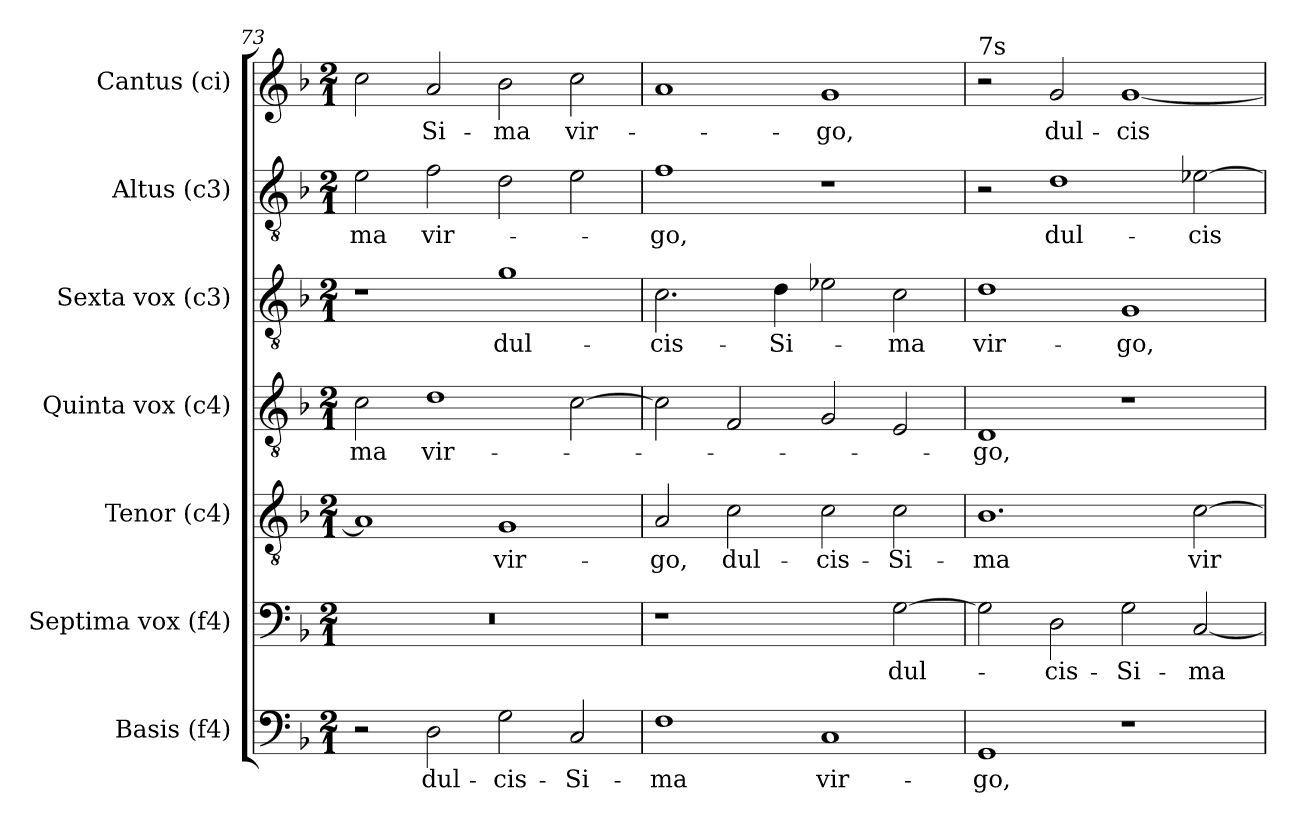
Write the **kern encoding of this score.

**kern	**text	**kern	**text	**kern	**text	**kern	**text	**kern	**text	**kern	**text	**kern	**text
*part7	*part7	*part6	*part6	*part5	*part5	*part4	*part4	*part3	*part3	*part2	*part2	*part1	*part1
*staff7	*staff7	*staff6	*staff6	*staff5	*staff5	*staff4	*staff4	*staff3	*staff3	*staff2	*staff2	*staff1	*staff1
*I"Basis (f4)	*	*I"Septima vox (f4)	*	*I"Tenor (c4)	*	*I"Quinta vox (c4)	*	*I"Sexta vox (c3)	*	*I"Altus (c3)	*	*I"Cantus (ci)	*
*I'B	*	*I'Sept.	*	*I'T	*	*I'Q	*	*I'Sexta	*	*I'A	*	*I'C	*
*clefF4	*	*clefF4	*	*clefGv2	*	*clefGv2	*	*clefGv2	*	*clefGv2	*	*clefG2	*
*k[b-]	*	*k[b-]	*	*k[b-]	*	*k[b-]	*	*k[b-]	*	*k[b-]	*	*k[b-]	*
*F:	*	*F:	*	*F:	*	*F:	*	*F:	*	*F:	*	*F:	*
*M2/1	*	*M2/1	*	*M2/1	*	*M2/1	*	*M2/1	*	*M2/1	*	*M2/1	*
=73	=73	=73	=73	=73	=73	=73	=73	=73	=73	=73	=73	=73	=73
!	!	!	!	!	!	!	!LO:LY:b:cj	!	!	!	!LO:LY:b:cj	!	!
2r	.	0r	.	1A]	.	2c\	-ma	1r	.	2e\	-ma	2cc\	.
!	!LO:LY:b:cj	!	!	!	!	!	!LO:LY:b:cj	!	!	!	!LO:LY:b:cj	!	!LO:LY:b:cj
2D\	dul-	.	.	.	.	1d	vir-	.	.	2f\	vir-	2a/	-Si-
!	!LO:LY:b:cj	!	!	!	!LO:LY:b:cj	!	!	!	!LO:LY:b:cj	!	!	!	!LO:LY:b:cj
2G\	-cis-	.	.	1G	vir-	.	.	1g	dul-	2d\	.	2b-\	-ma
!	!LO:LY:b:cj	!	!	!	!	!	!	!	!	!	!	!	!LO:LY:b:cj
2C/	-Si-	.	.	.	.	[>2c\	.	.	.	2e\	.	2cc\	vir-
=74	=74	=74	=74	=74	=74	=74	=74	=74	=74	=74	=74	=74	=74
!	!LO:LY:b:cj	!	!	!	!LO:LY:b:cj	!	!	!	!LO:LY:b:cj	!	!LO:LY:b:cj	!	!
1F	-ma	1r	.	2A/	-go,	2c\]	.	2.c\	-cis-	1f	-go,	1a	.
!	!	!	!	!	!LO:LY:b:cj	!	!	!	!	!	!	!	!
.	.	.	.	2c\	dul-	2F/	.	.	.	.	.	.	.
!	!	!	!	!	!	!	!	!	!LO:LY:b:cj	!	!	!	!
.	.	.	.	.	.	.	.	4d\	-Si-	.	.	.	.
!	!LO:LY:b:cj	!	!	!	!LO:LY:b:cj	!	!	!	!	!	!	!	!LO:LY:b:cj
1C	vir-	2ryy	.	2c\	-cis-	2G/	.	2e-X\	.	1r	.	1g	-go,
!	!	!	!LO:LY:b	!	!LO:LY:b:cj	!	!	!	!LO:LY:b:cj	!	!	!	!
.	.	[<2G\	dul-	2c\	-Si-	2E/	.	2c\	-ma	.	.	.	.
!!LO:LB:g=z
=75	=75	=75	=75	=75	=75	=75	=75	=75	=75	=75	=75	=75	=75
!	!	!	!	!	!	!	!	!	!	!	!	!LO:TX:a:t=7s	!
!	!LO:LY:b:cj	!	!	!	!LO:LY:b:cj	!	!LO:LY:b:cj	!	!LO:LY:b:cj	!	!	!	!
1GG	-go,	2G\]	.	1.B-	-ma	1D	-go,	1d	vir-	2r	.	2r	.
!	!	!	!LO:LY:b:cj	!	!	!	!	!	!	!	!LO:LY:b:cj	!	!LO:LY:b:cj
.	.	2D\	-cis-	.	.	.	.	.	.	1d	dul-	2g/	dul-
!	!	!	!LO:LY:b:cj	!	!	!	!	!	!LO:LY:b:cj	!	!	!	!LO:LY:b:cj
1r	.	2G\	-Si-	.	.	1r	.	1G	-go,	.	.	[<1g	-cis-
!	!	!	!LO:LY:b	!	!LO:LY:b:cj	!	!	!	!	!	!LO:LY:b:cj	!	!
.	.	[<2C/	-ma	[>2c\	vir-	.	.	.	.	[>2e-X\	-cis-	.	.
=	=	=	=	=	=	=	=	=	=	=	=	=	=
*-	*-	*-	*-	*-	*-	*-	*-	*-	*-	*-	*-	*-	*-
